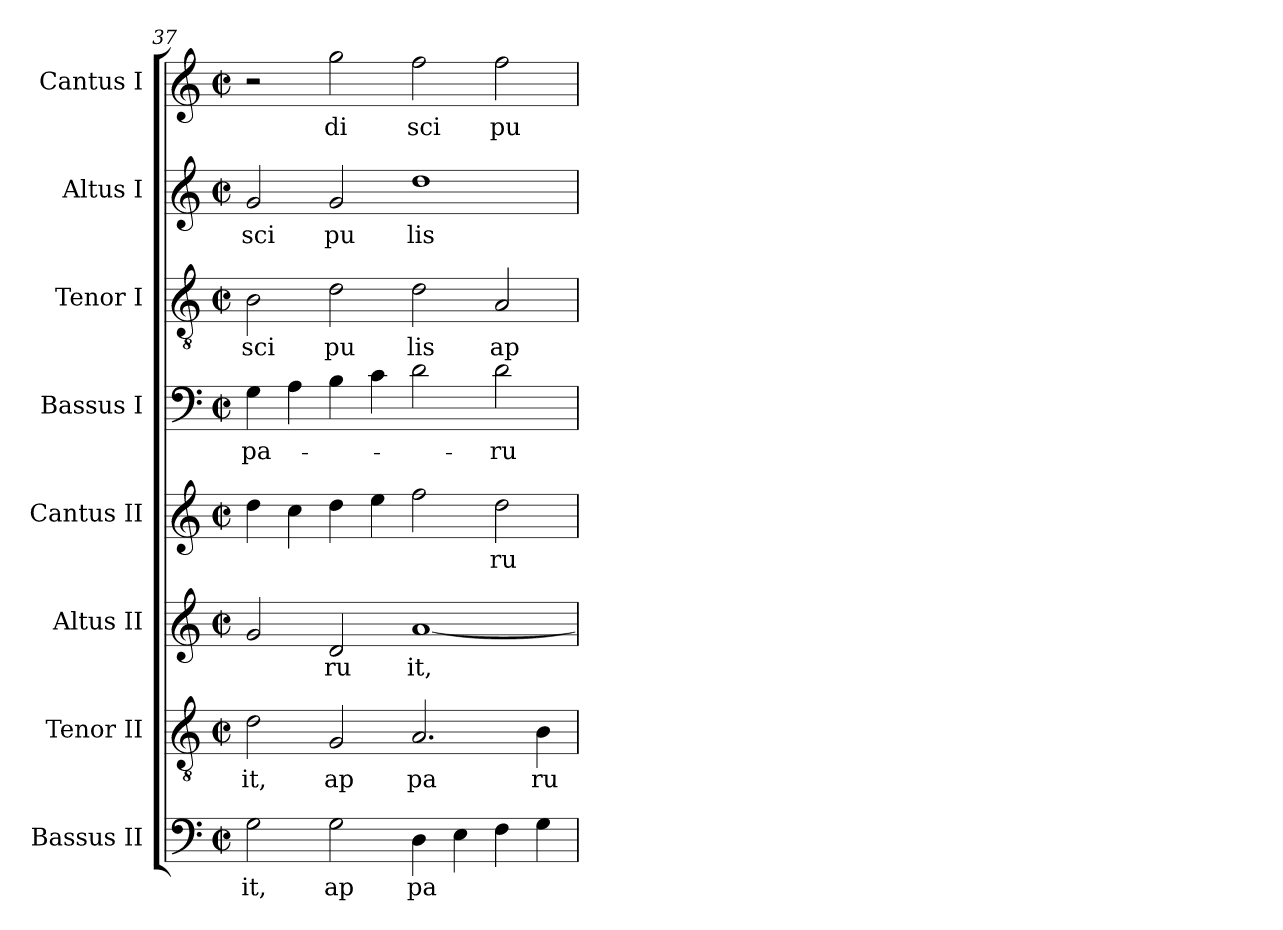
**kern	**text	**kern	**text	**kern	**text	**kern	**text	**kern	**text	**kern	**text	**kern	**text	**kern	**text
*part8	*part8	*part7	*part7	*part6	*part6	*part5	*part5	*part4	*part4	*part3	*part3	*part2	*part2	*part1	*part1
*staff8	*staff8	*staff7	*staff7	*staff6	*staff6	*staff5	*staff5	*staff4	*staff4	*staff3	*staff3	*staff2	*staff2	*staff1	*staff1
*I"Bassus II	*	*I"Tenor II	*	*I"Altus II	*	*I"Cantus II	*	*I"Bassus I	*	*I"Tenor I	*	*I"Altus I	*	*I"Cantus I	*
*clefF4	*	*clefGv2	*	*clefG2	*	*clefG2	*	*clefF4	*	*clefGv2	*	*clefG2	*	*clefG2	*
*M2/2	*	*M2/2	*	*M2/2	*	*M2/2	*	*M2/2	*	*M2/2	*	*M2/2	*	*M2/2	*
*met(c|)	*	*met(c|)	*	*met(c|)	*	*met(c|)	*	*met(c|)	*	*met(c|)	*	*met(c|)	*	*met(c|)	*
=37	=37	=37	=37	=37	=37	=37	=37	=37	=37	=37	=37	=37	=37	=37	=37
!	!LO:LY:b:cj	!	!LO:LY:b:cj	!	!	!	!	!	!LO:LY:b	!	!LO:LY:b:cj	!	!LO:LY:b:cj	!	!
2G\	it,	2d\	it,	2g/	.	4dd\	.	4G\	-pa-	2B\	sci	2g/	sci	2r	.
.	.	.	.	.	.	4cc\	.	4A\	.	.	.	.	.	.	.
!	!LO:LY:b:cj	!	!LO:LY:b:cj	!	!LO:LY:b:cj	!	!	!	!	!	!LO:LY:b:cj	!	!LO:LY:b:cj	!	!LO:LY:b:cj
2G\	ap	2G/	ap	2d/	ru	4dd\	.	4B\	.	2d\	pu	2g/	pu	2gg\	di
.	.	.	.	.	.	4ee\	.	4c\	.	.	.	.	.	.	.
!	!LO:LY:b	!	!LO:LY:b:cj	!	!LO:LY:b:cj	!	!	!	!	!	!LO:LY:b:cj	!	!LO:LY:b:cj	!	!LO:LY:b:cj
4D\	pa	2.A/	pa	[<1a	it,	2ff\	.	2d\	.	2d\	lis	1dd	lis	2ff\	sci
4E\	.	.	.	.	.	.	.	.	.	.	.	.	.	.	.
!	!	!	!	!	!	!	!LO:LY:b:cj	!	!LO:LY:b:cj	!	!LO:LY:b:cj	!	!	!	!LO:LY:b:cj
4F\	.	.	.	.	.	2dd\	-ru-	2d\	-ru-	2A/	ap	.	.	2ff\	pu
!	!	!	!LO:LY:b:cj	!	!	!	!	!	!	!	!	!	!	!	!
4G\	.	4B\	ru	.	.	.	.	.	.	.	.	.	.	.	.
=	=	=	=	=	=	=	=	=	=	=	=	=	=	=	=
*-	*-	*-	*-	*-	*-	*-	*-	*-	*-	*-	*-	*-	*-	*-	*-
